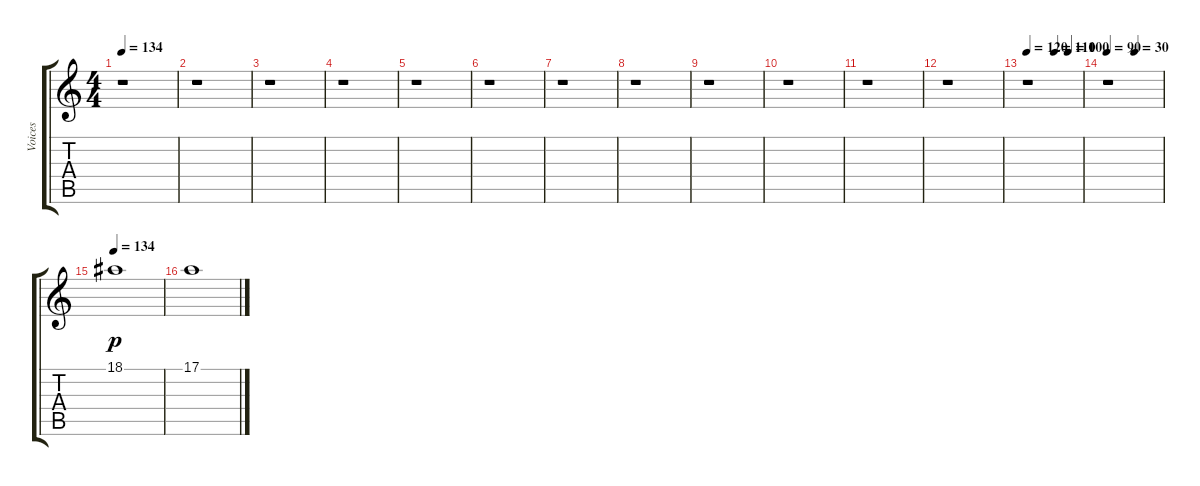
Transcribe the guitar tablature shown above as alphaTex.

\track ("Voices" "Voices") {instrument lead6voice}
\staff {score tabs}
\tuning (E4 B3 G3 D3 A2 E2) {hide}
\ts (4 4)
\tempo 134
\clef g2
\ks c
r.1{dy p} |
r.1 |
r.1 |
r.1 |
r.1 |
r.1 |
r.1 |
r.1 |
r.1 |
r.1 |
r.1 |
r.1 |
\tempo 120
\tempo (110 0.5)
\tempo (100 0.75)
r.1 |
\tempo 90
\tempo (30 0.5)
r.1 |
\tempo 134
18.1.1 |
17.1.1
